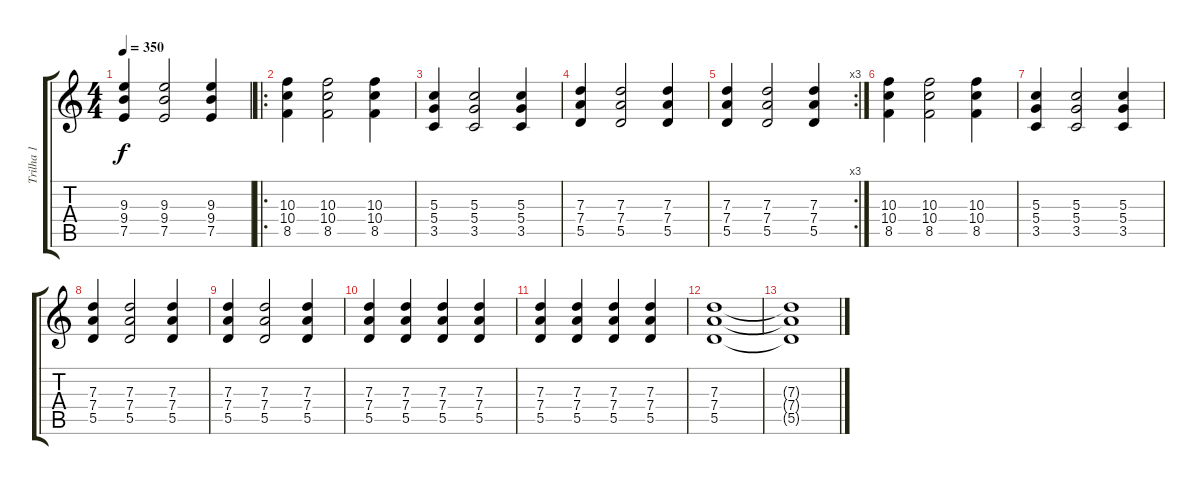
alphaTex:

\track ("Trilha 1" "Trilha 1") {instrument distortionguitar}
\staff {score tabs}
\tuning (E4 B3 G3 D3 A2 E2) {hide}
\ts (4 4)
\tempo 350
\clef g2
\ks c
(9.3 9.4 7.5).4{dy f} (9.3 9.4 7.5).2 (9.3 9.4 7.5).4 |
\ro
(10.3 10.4 8.5).4 (10.3 10.4 8.5).2 (10.3 10.4 8.5).4 |
(5.3 5.4 3.5).4 (5.3 5.4 3.5).2 (5.3 5.4 3.5).4 |
(7.3 7.4 5.5).4 (7.3 7.4 5.5).2 (7.3 7.4 5.5).4 |
\rc 3
(7.3 7.4 5.5).4 (7.3 7.4 5.5).2 (7.3 7.4 5.5).4 |
(10.3 10.4 8.5).4 (10.3 10.4 8.5).2 (10.3 10.4 8.5).4 |
(5.3 5.4 3.5).4 (5.3 5.4 3.5).2 (5.3 5.4 3.5).4 |
(7.3 7.4 5.5).4 (7.3 7.4 5.5).2 (7.3 7.4 5.5).4 |
(7.3 7.4 5.5).4 (7.3 7.4 5.5).2 (7.3 7.4 5.5).4 |
(7.3 7.4 5.5).4 (7.3 7.4 5.5).4 (7.3 7.4 5.5).4 (7.3 7.4 5.5).4 |
(7.3 7.4 5.5).4 (7.3 7.4 5.5).4 (7.3 7.4 5.5).4 (7.3 7.4 5.5).4 |
(7.3 7.4 5.5).1 |
(7.3{t} 7.4{t} 5.5{t}).1
